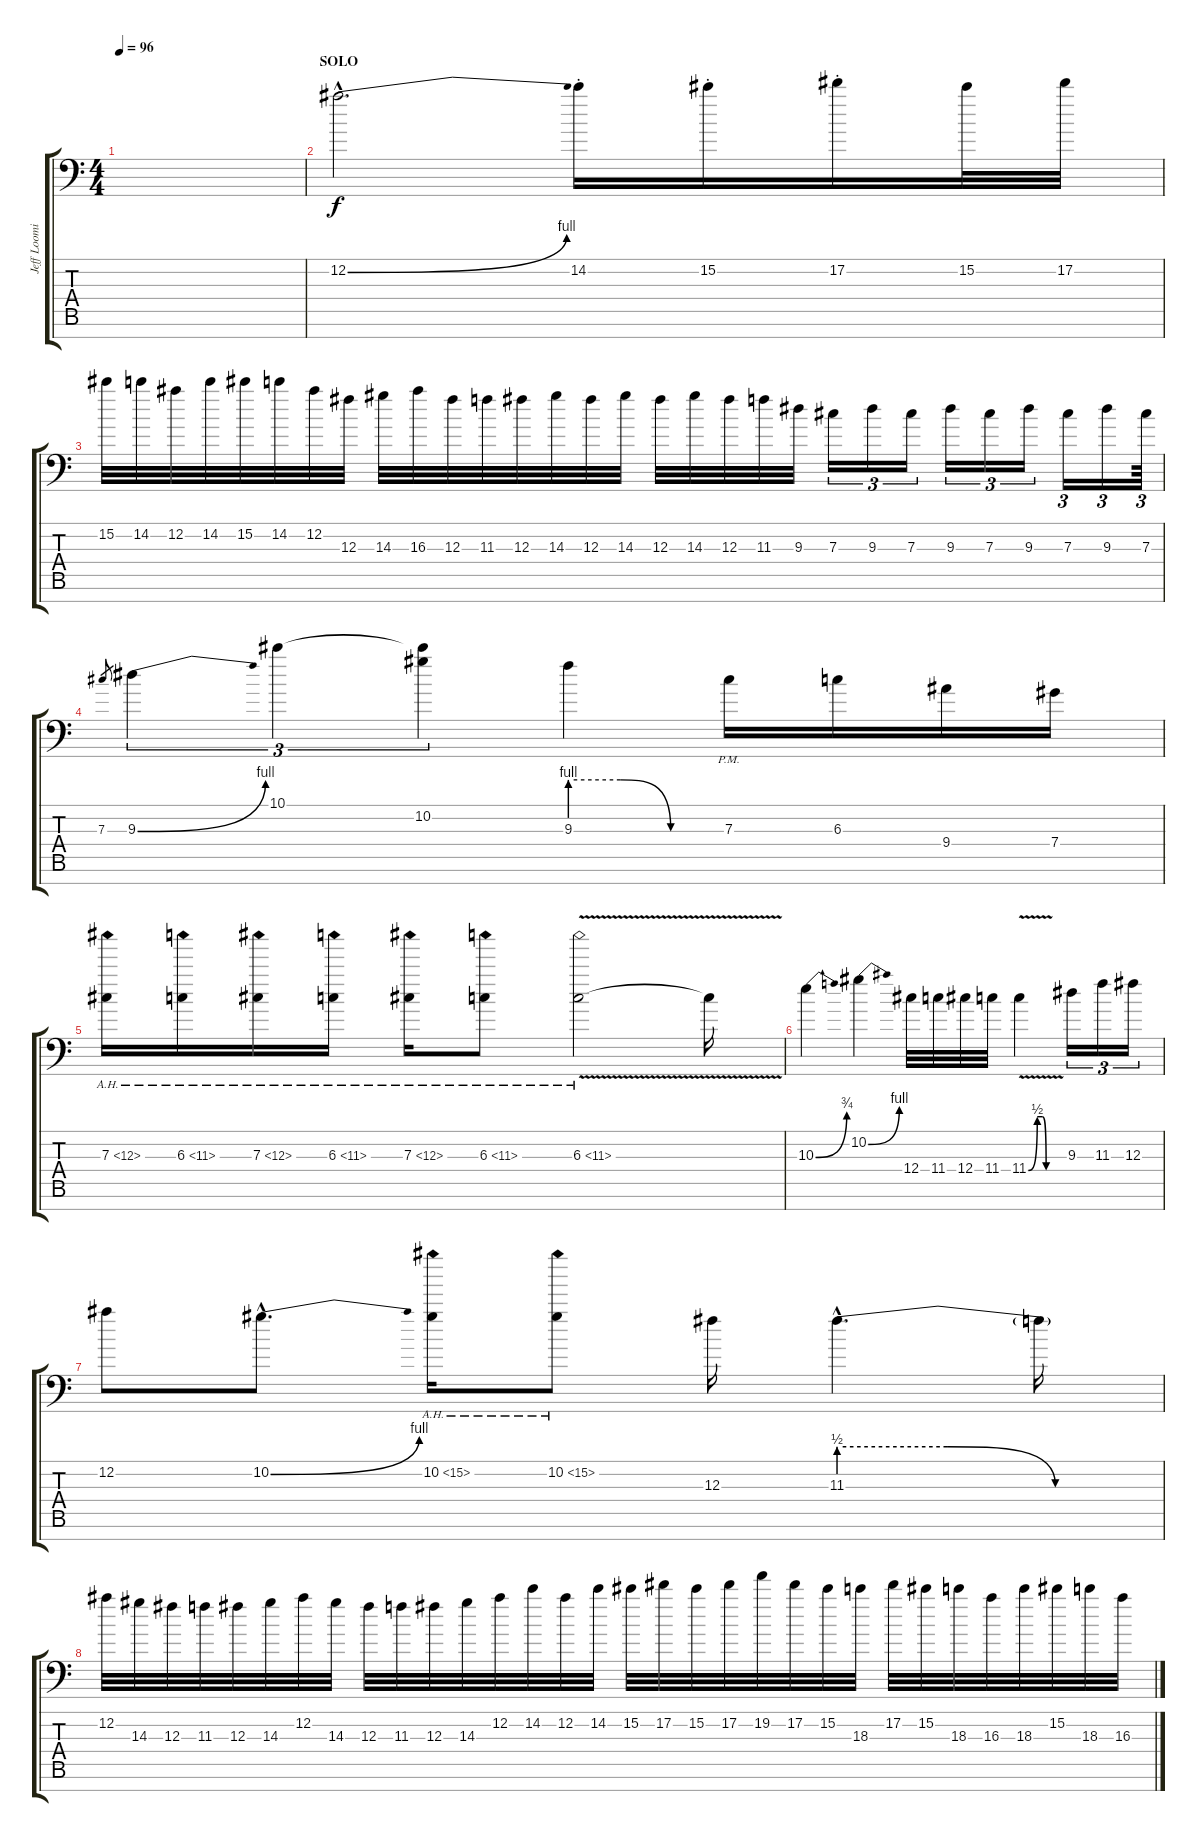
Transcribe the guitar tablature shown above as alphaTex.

\track ("Jeff Loomis Lead" "Jeff Loomi") {instrument distortionguitar}
\staff {score tabs}
\tuning (Eb4 Bb3 Gb3 Db3 Ab2 Eb2 Bb1) {hide}
\ts (4 4)
\tempo 96
\clef f4
\ks c
|
\section ("" "SOLO")
12.2{be (bend 0 0 60 4) hac}.2{d} 14.2{st}.16 15.2{st}.16 17.2{st}.16 15.2.32 17.2.32 |
15.2.32 14.2.32 12.2.32 14.2.32 15.2.32 14.2.32 12.2.32 12.3.32 14.3.32 16.3.32 12.3.32 11.3.32 12.3.32 14.3.32 12.3.32 14.3.32 12.3.32 14.3.32 12.3.32 11.3.32 9.3.32 7.3.16{tu (3 2)} 9.3.16{tu (3 2)} 7.3.16{tu (3 2)} 9.3.16{tu (3 2)} 7.3.16{tu (3 2)} 9.3.16{tu (3 2)} 7.3.16{tu (3 2)} 9.3.16{tu (3 2)} 7.3.64{tu (3 2)} |
7.3.8{gr} 9.3{be (bend 0 0 60 4)}.4{tu (3 2)} 10.1.4{tu (3 2)} (10.1{t} 10.2).4{tu (3 2)} 9.3{be (custom 0 4 20 4 40 0 60 0)}.4 7.3{pm}.16 6.3.16 9.4.16 7.4.16 |
7.3{ah 5}.16 6.3{ah 5}.16 7.3{ah 5}.16 6.3{ah 5}.16 7.3{ah 5}.16 6.3{ah 5}.8 6.3{ah 5 v}.2 6.3{t}.16 |
10.3{be (bend 0 0 60 3)}.4 10.2{be (bend 0 0 60 4)}.4 12.4.32 11.4.32 12.4.32 11.4.32 11.4{be (custom 0 0 15 2 24 2 30 0 45 0 60 0) v}.4 9.3.16{tu (3 2)} 11.3.16{tu (3 2)} 12.3.16{tu (3 2)} |
12.2.8 10.2{be (bend 0 0 60 4) hac}.8{d} 10.2{ah 5}.16 10.2{ah 5}.8 12.3.16 11.3{be (custom 0 2 20 2 40 0 60 0) hac}.4{d} 11.3{t}.16 |
12.2.32 14.3.32 12.3.32 11.3.32 12.3.32 14.3.32 12.2.32 14.3.32 12.3.32 11.3.32 12.3.32 14.3.32 12.2.32 14.2.32 12.2.32 14.2.32 15.2.32 17.2.32 15.2.32 17.2.32 19.2.32 17.2.32 15.2.32 18.3.32 17.2.32 15.2.32 18.3.32 16.3.32 18.3.32 15.2.32 18.3.32 16.3.32
